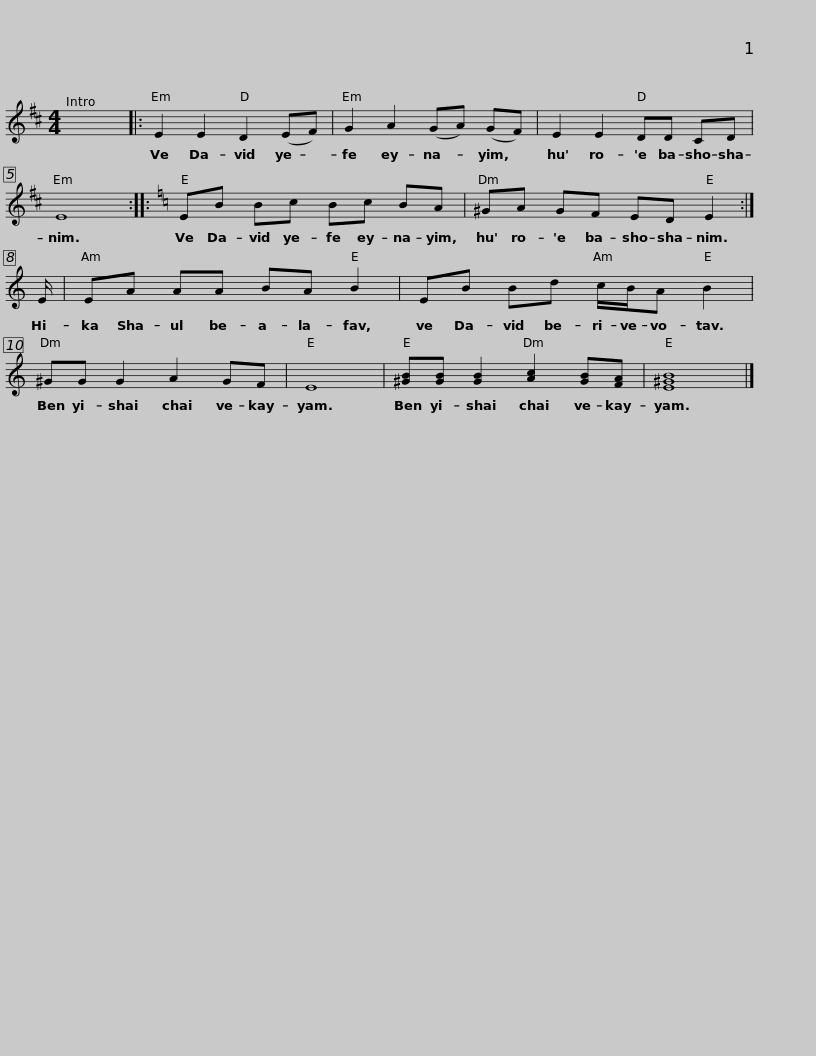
X:1
L:1/8
M:4/4
I:linebreak $
K:D
V:1 treble
V:1
 x8 |: E2 E2 D2 (EF) | G2 A2 (GA) (GF) | E2 E2 DD CD | E8 ::$ %5
[K:Amin] EB Bc Bc BA | ^GA GF ED E2 :| E/ | EA AA BA B2 |$ EB Bd c/B/A B2 | %10
 ^GG G2 A2 GF | E8 | [^GB][GB] [GB]2 [Ac]2 [GB][FA] | [E^GB]8 |] %14
